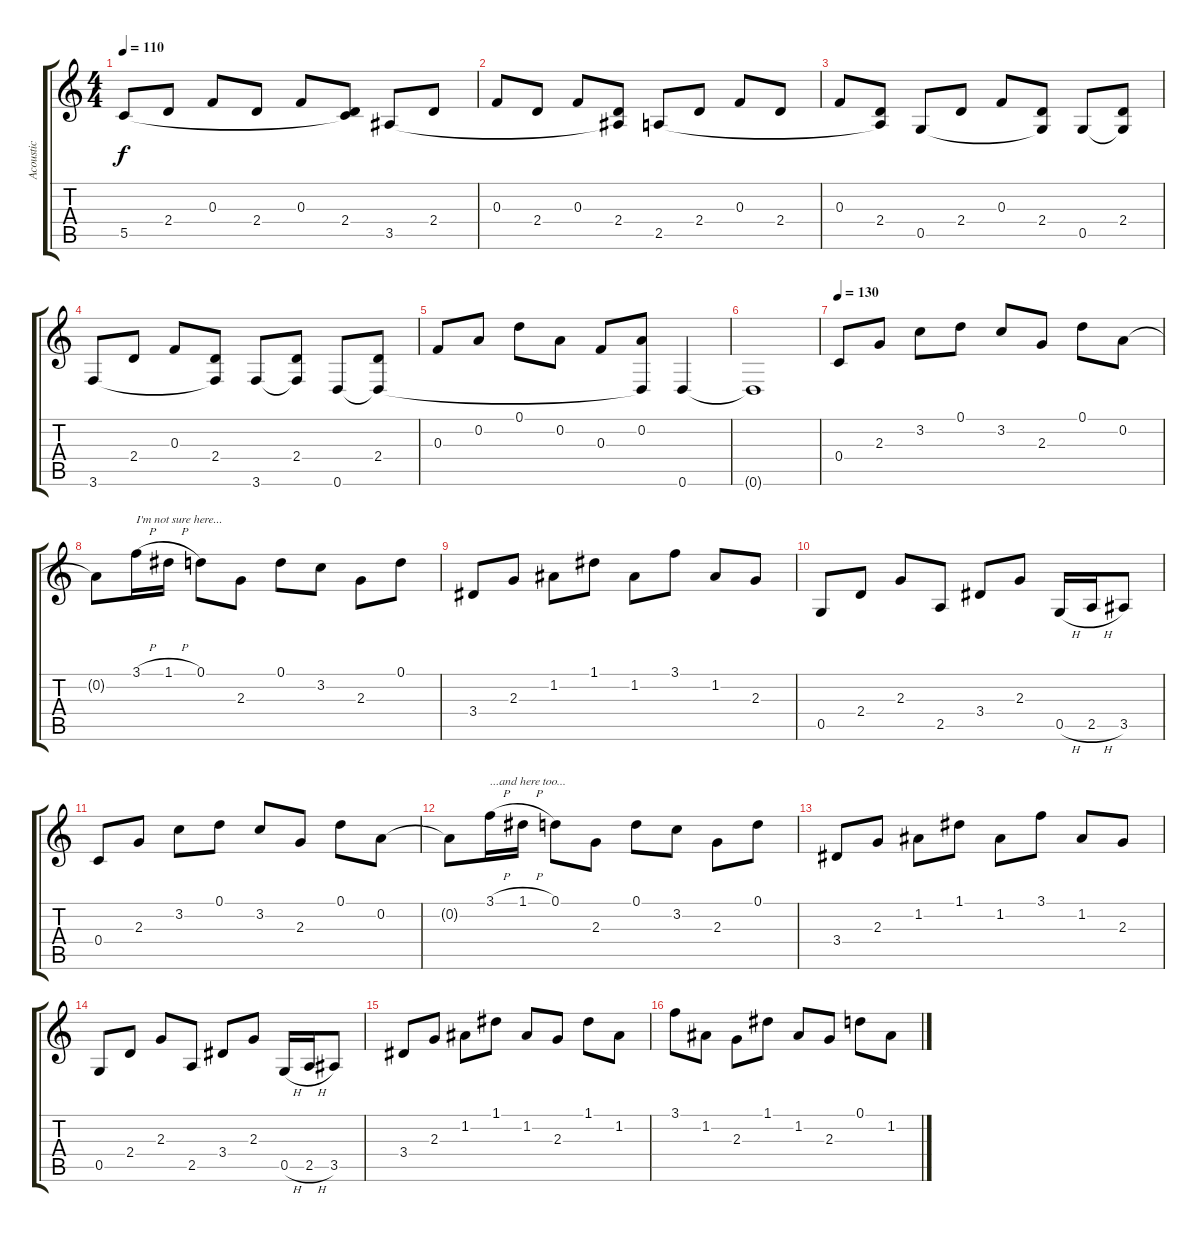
\track ("Acoustic" "Acoustic") {instrument acousticguitarnylon}
\staff {score tabs}
\tuning (D4 A3 F3 C3 G2 D2) {hide}
\ts (4 4)
\tempo 110
\clef g2
\ks c
5.5.8{dy f instrument acousticguitarnylon} 2.4.8 0.3.8 2.4.8 0.3.8 (2.4 5.5{t}).8 3.5.8 2.4.8 |
0.3.8 2.4.8 0.3.8 (2.4 3.5{t}).8 2.5.8 2.4.8 0.3.8 2.4.8 |
0.3.8 (2.4 2.5{t}).8 0.5.8 2.4.8 0.3.8 (2.4 0.5{t}).8 0.5.8 (2.4 0.5{t}).8 |
3.6.8 2.4.8 0.3.8 (2.4 3.6{t}).8 3.6.8 (2.4 3.6{t}).8 0.6.8 (2.4 0.6{t}).8 |
0.3.8 0.2.8 0.1.8 0.2.8 0.3.8 (0.2 0.6{t}).8 0.6.4 |
0.6{t}.1 |
\tempo 130
0.4.8 2.3.8 3.2.8 0.1.8 3.2.8 2.3.8 0.1.8 0.2.8 |
0.2{t}.8 3.1{h}.16{txt "I'm not sure here..."} 1.1{h}.16 0.1.8 2.3.8 0.1.8 3.2.8 2.3.8 0.1.8 |
3.4.8 2.3.8 1.2.8 1.1.8 1.2.8 3.1.8 1.2.8 2.3.8 |
0.5.8 2.4.8 2.3.8 2.5.8 3.4.8 2.3.8 0.5{h}.16 2.5{h}.16 3.5.8 |
0.4.8 2.3.8 3.2.8 0.1.8 3.2.8 2.3.8 0.1.8 0.2.8 |
0.2{t}.8 3.1{h}.16{txt "...and here too..."} 1.1{h}.16 0.1.8 2.3.8 0.1.8 3.2.8 2.3.8 0.1.8 |
3.4.8 2.3.8 1.2.8 1.1.8 1.2.8 3.1.8 1.2.8 2.3.8 |
0.5.8 2.4.8 2.3.8 2.5.8 3.4.8 2.3.8 0.5{h}.16 2.5{h}.16 3.5.8 |
3.4.8 2.3.8 1.2.8 1.1.8 1.2.8 2.3.8 1.1.8 1.2.8 |
3.1.8 1.2.8 2.3.8 1.1.8 1.2.8 2.3.8 0.1.8 1.2.8
